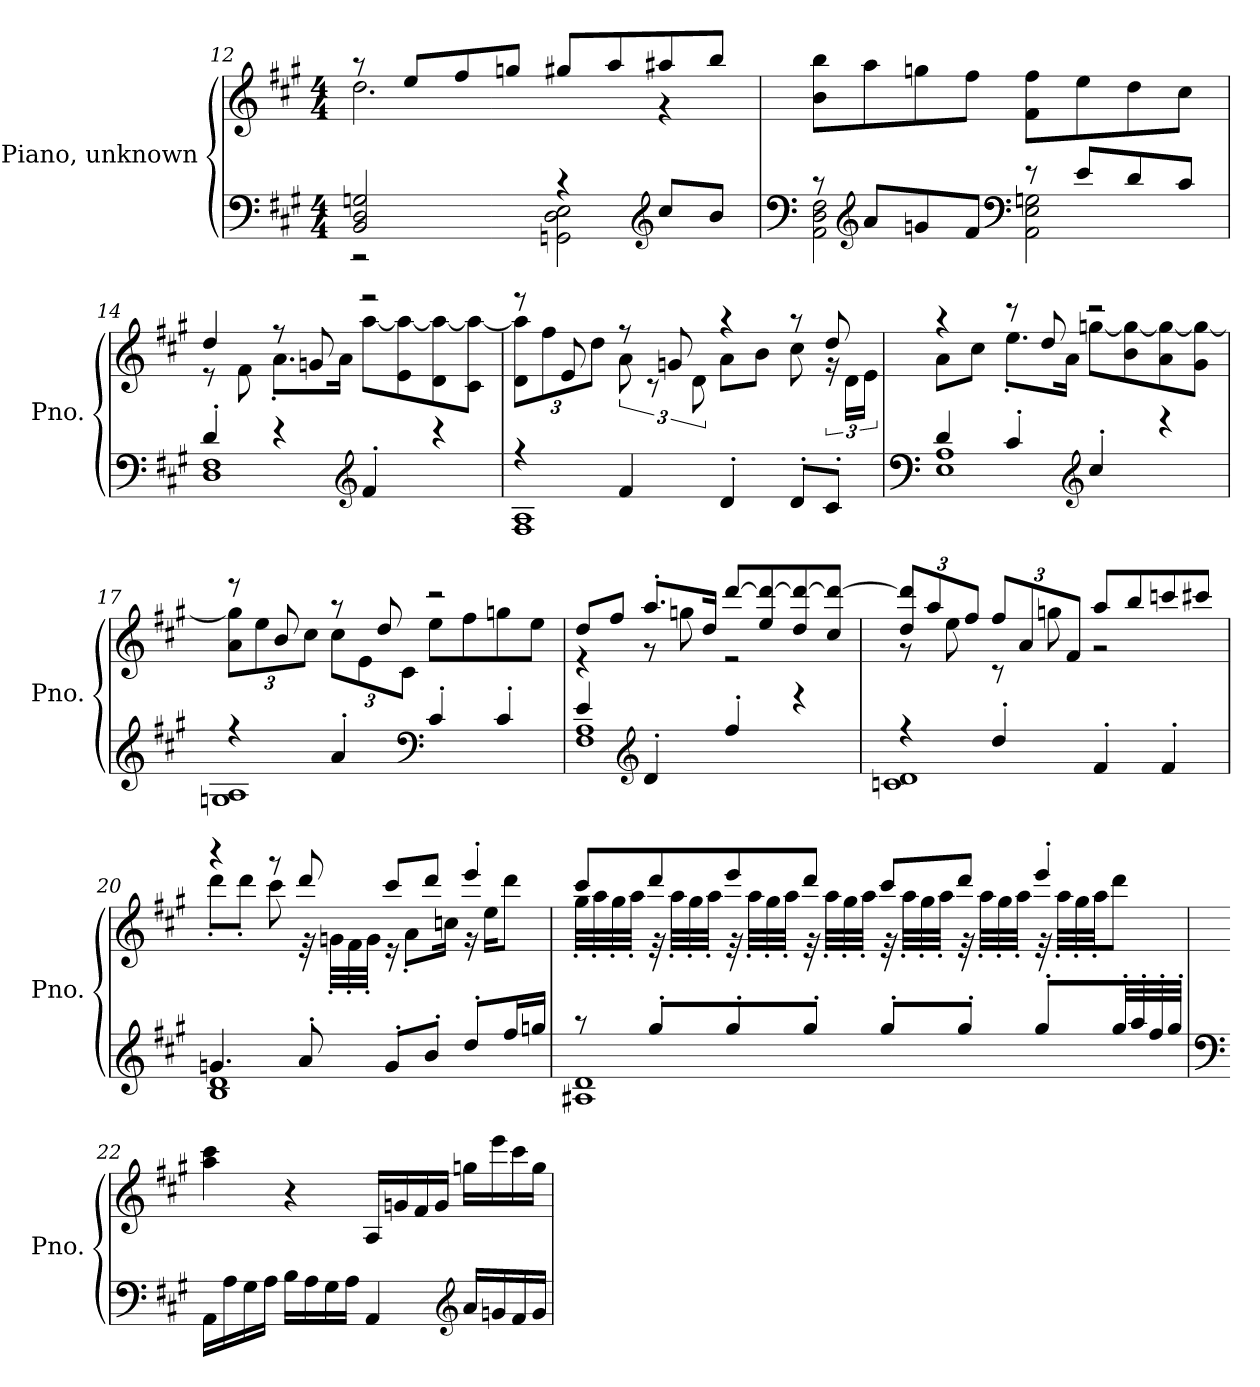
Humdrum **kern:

**kern	**kern
*part1	*part1
*staff2	*staff1
*I"Piano, unknown	*
*I'Pno.	*
!!LO:LB:g=z
*clefF4	*clefG2
*k[f#c#g#]	*k[f#c#g#]
*M4/4	*M4/4
=12	=12
*^	*^
2BB/ 2D/ 2Gn/	2r	8r	2.dd\
.	.	8ee/L	.
.	.	8ff#/	.
.	.	8ggn/J	.
4r	2GGn\ 2D\ 2E\	8gg#X/L	.
.	.	8aa/	.
*clefG2	*	*	*
8cc#/L	.	8aa#X/	4r
8b/J	.	8bb/J	.
*	*	*v	*v
=13	=13	=13
*clefF4	*	*
8r	2AA\ 2D\ 2F#\	8b\ 8bb\L
*clefG2	*	*
8a/L	.	8aa\
8gn/	.	8ggn\
8f#/J	.	8ff#\J
*clefF4	*	*
8r	2AA\ 2E\ 2Gn\	8f#\ 8ff#\L
8e/L	.	8ee\
8d/	.	8dd\
8c#/J	.	8cc#\J
=14	=14	=14
*	*	*^
4d'/	1D 1F#	4dd/	8r
.	.	.	8f#\
4r	.	8r	8.a'\L
.	.	8gn/	.
.	.	.	16a\Jk
*clefG2	*	*	*
4f#'/	.	2r	[8aa\L
.	.	.	8e\ 8aa\_
4r	.	.	8d\ 8aa\_
.	.	.	8c#\ 8aa\_J
!!LO:LB:g=z	!!
=15	=15	=15	=15
*	*	*	*Xbrackettup
4r	1F# 1A	8r	12d\ 12aa\]L
.	.	.	12ff#\
.	.	8e/	.
.	.	.	12dd\J
*	*	*	*brackettup
4f#/	.	8r	12a\
.	.	.	12r
.	.	8gn/	.
.	.	.	12d\
4d'/	.	4r	8a\L
.	.	.	8b\J
8d'/L	.	8r	8cc#\
8c#'/J	.	8dd/	24r
.	.	.	24d\LL
.	.	.	24e\JJ
=16	=16	=16	=16
*clefF4	*	*	*
4d/	1E 1A	4r	8a\L
.	.	.	8cc#\J
4c#'/	.	8r	8.ee'\L
.	.	8dd/	.
.	.	.	16a\Jk
*clefG2	*	*	*
4cc#'/	.	2r	[8ggn\L
.	.	.	8b\ 8gg\_
4r	.	.	8a\ 8gg\_
.	.	.	8g#\ 8gg\_J
!!LO:LB:g=z	!!
=17	=17	=17	=17
*	*	*	*Xbrackettup
4r	1Gn 1A	8r	12a\ 12gg\]L
.	.	.	12ee\
.	.	8b/	.
.	.	.	12cc#\J
4a'/	.	8r	12cc#\L
.	.	.	12e\
.	.	8dd/	.
.	.	.	12c#\J
*clefF4	*	*	*
4c#'/	.	2r	8ee\L
.	.	.	8ff#\
4c#'/	.	.	8ggn\
.	.	.	8ee\J
=18	=18	=18	=18
4e/	1F# 1A	8dd/L	4r
.	.	8ff#/J	.
*clefG2	*	*	*
4d'/	.	8.aa'/L	8r
.	.	.	8ggn\
.	.	16dd/Jk	.
4ff#'/	.	[8ddd/L	2r
.	.	8ee/ 8ddd/_	.
4r	.	8dd/ 8ddd/_	.
.	.	8cc#/ 8ddd/_J	.
!!LO:PB:g=z	!!
=19	=19	=19	=19
4r	1cn 1d	12dd/ 12ddd/]L	8r
.	.	12aa/	.
.	.	.	8ee\
.	.	12ff#/J	.
4dd'/	.	12ff#/L	8r
.	.	12a/	.
.	.	.	8ggn\
.	.	12f#/J	.
4f#'/	.	8aa/L	2r
.	.	8bb/	.
4f#'/	.	8cccn/	.
.	.	8ccc#X/J	.
=20	=20	=20	=20
4.gn/	1B 1d	4r	8ddd'\L
.	.	.	8ddd'\J
.	.	8r	8ccc#\
8a'/	.	8ddd/	32r
.	.	.	32gn'\LLL
.	.	.	32f#'\
.	.	.	32g'\JJJ
8g'/L	.	8ccc#/L	16r
.	.	.	8a'\L
8b'/J	.	8ddd/J	.
.	.	.	16ccn\Jk
8dd'/L	.	4eee'/	16r
.	.	.	16ee\KL
16ff#/L	.	.	8ddd\J
16ggn/JJ	.	.	.
!!LO:LB:g=z	!!
=21	=21	=21	=21
8r	1A#X 1d	8ccc#/L	32gg#'\LLL
.	.	.	32aa'\
.	.	.	32gg#'\
.	.	.	32aa'\JJJ
8gg#'/L	.	8ddd/	32r
.	.	.	32aa'\LLL
.	.	.	32gg#'\
.	.	.	32aa'\JJJ
8gg#'/	.	8eee/	32r
.	.	.	32aa'\LLL
.	.	.	32gg#'\
.	.	.	32aa'\JJJ
8gg#'/J	.	8ddd/J	32r
.	.	.	32aa'\LLL
.	.	.	32gg#'\
.	.	.	32aa'\JJJ
8gg#'/L	.	8ccc#/L	32r
.	.	.	32aa'\LLL
.	.	.	32gg#'\
.	.	.	32aa'\JJJ
8gg#'/J	.	8ddd/J	32r
.	.	.	32aa'\LLL
.	.	.	32gg#'\
.	.	.	32aa'\JJJ
8gg#'/L	.	4eee'/	32r
.	.	.	32aa'\LLL
.	.	.	32gg#'\
.	.	.	32aa'\JJ
32gg#'/LL	.	.	8ddd\J
32aa'/	.	.	.
32ff#'/	.	.	.
32gg#'/JJJ	.	.	.
*v	*v	*	*
*	*v	*v
!!LO:LB:g=z
=22	=22
*clefF4	*
16AA\LL	4aa\ 4ccc#\
16A\	.
16G#\	.
16A\JJ	.
16B\LL	4r
16A\	.
16G#\	.
16A\JJ	.
4AA/	16A/LL
.	16gn/
.	16f#/
.	16g/JJ
*clefG2	*
16a/LL	16ggn\LL
16gn/	16eee\
16f#/	16ccc#\
16g/JJ	16gg\JJ
=	=
*-	*-
